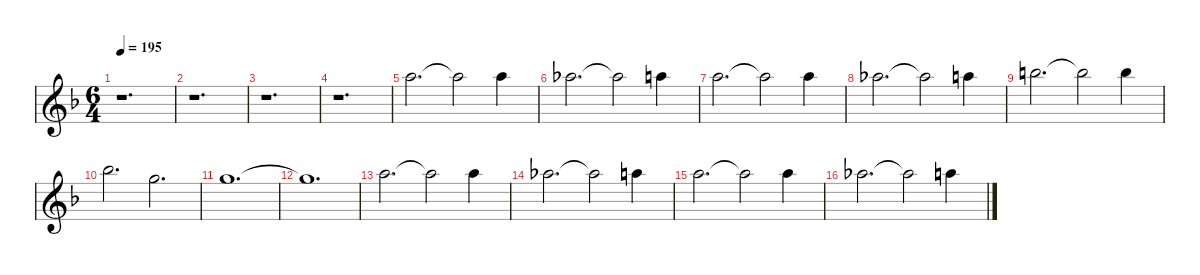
\defaultSystemsLayout 4
\hideDynamics
\bracketExtendMode nobrackets
\singleTrackTrackNamePolicy hidden
\multiTrackTrackNamePolicy hidden
\firstSystemTrackNameMode fullname
\firstSystemTrackNameOrientation horizontal
\otherSystemsTrackNameOrientation horizontal
\track ("Keyboards" "vln.") {defaultSystemsLayout 8 instrument stringensemble1}
\staff {score}
\tuning (D4 A3 F3 D3 A2 D2)
\ts (6 4)
\tempo 195
\clef g2
\ks dminor
r.1{d dy mp beam Down} |
r.1{d beam Down} |
r.1{d beam Down} |
r.1{d beam Down} |
19.1{acc forcenatural}.2{d dy f instrument stringensemble1 beam Down} 19.1{t acc forcenatural}.2{beam Down} 19.1{acc forcenatural}.4{beam Down} |
18.1{acc b}.2{d beam Down} 18.1{t acc b}.2{beam Down} 19.1{acc forcenatural}.4{beam Down} |
19.1{acc forcenatural}.2{d beam Down} 19.1{t acc forcenatural}.2{beam Down} 19.1{acc forcenatural}.4{beam Down} |
18.1{acc b}.2{d beam Down} 18.1{t acc b}.2{beam Down} 19.1{acc forcenatural}.4{beam Down} |
21.1{acc forcenatural}.2{d beam Down} 21.1{t acc forcenatural}.2{beam Down} 21.1{acc forcenatural}.4{beam Down} |
20.1{acc b}.2{d beam Down} 17.1{acc forcenatural}.2{d beam Down} |
17.1{acc forcenatural}.1{d beam Down} |
17.1{t acc forcenatural}.1{d beam Down} |
19.1{acc forcenatural}.2{d beam Down} 19.1{t acc forcenatural}.2{beam Down} 19.1{acc forcenatural}.4{beam Down} |
18.1{acc b}.2{d beam Down} 18.1{t acc b}.2{beam Down} 19.1{acc forcenatural}.4{beam Down} |
19.1{acc forcenatural}.2{d beam Down} 19.1{t acc forcenatural}.2{beam Down} 19.1{acc forcenatural}.4{beam Down} |
18.1{acc b}.2{d beam Down} 18.1{t acc b}.2{beam Down} 19.1{acc forcenatural}.4{beam Down}
